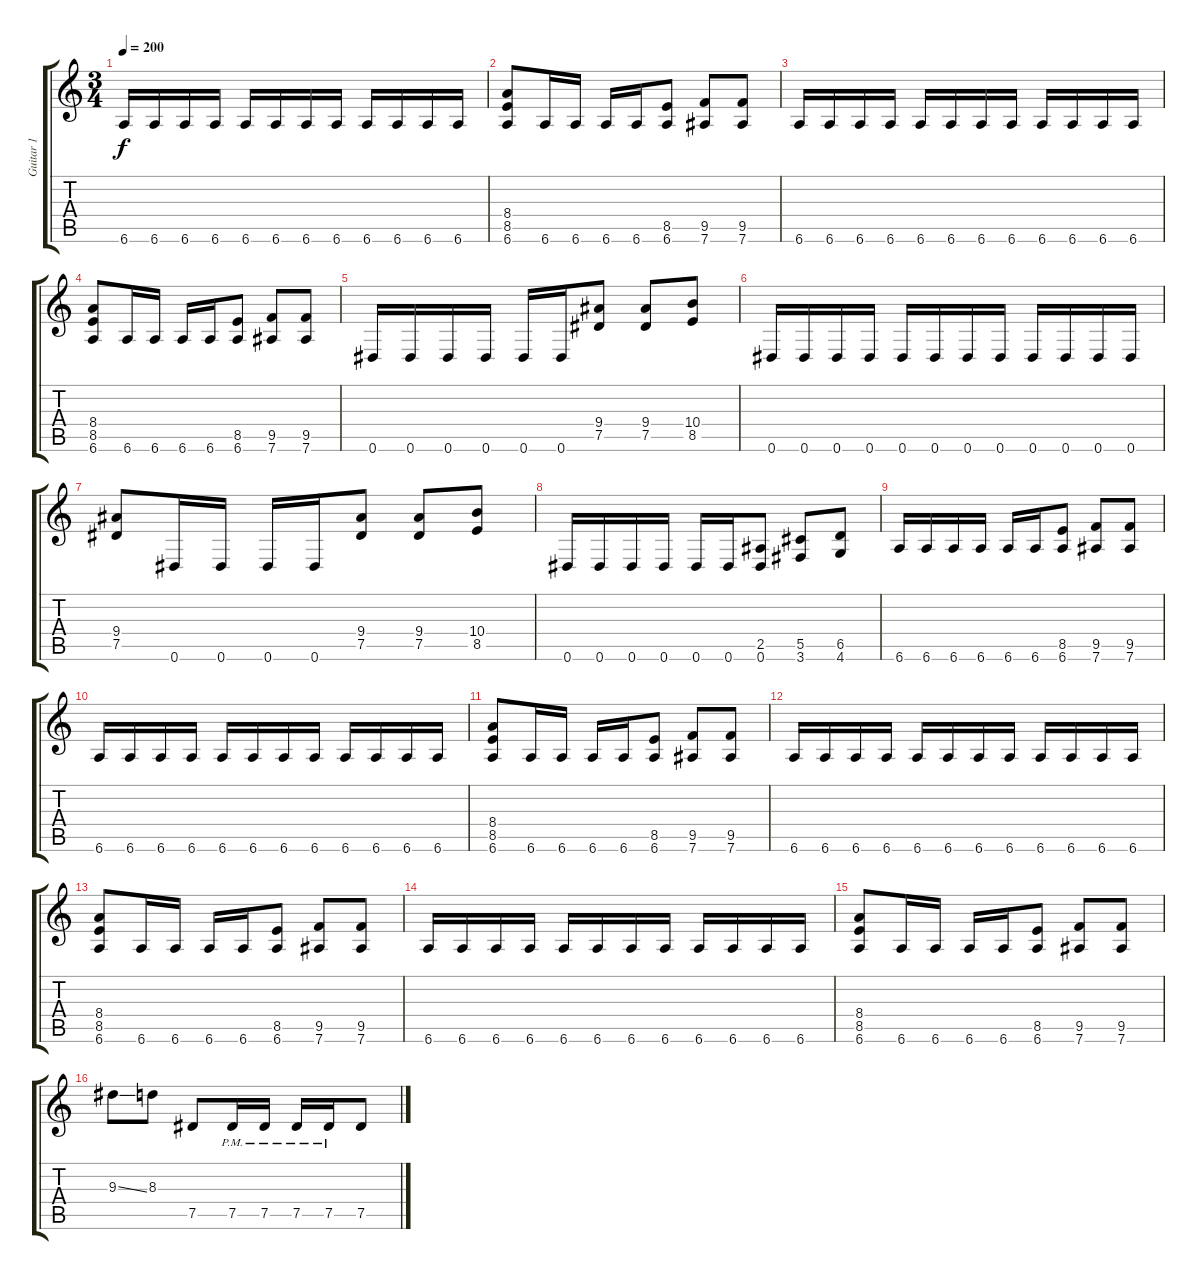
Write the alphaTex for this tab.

\track ("Guitar 1" "Guitar 1") {instrument distortionguitar}
\staff {score tabs}
\tuning (Eb4 Bb3 Gb3 Db3 Ab2 Eb2) {hide}
\ts (3 4)
\tempo 200
\clef g2
\ks c
6.6.16{dy f} 6.6.16 6.6.16 6.6.16 6.6.16 6.6.16 6.6.16 6.6.16 6.6.16 6.6.16 6.6.16 6.6.16 |
(8.4 8.5 6.6).8 6.6.16 6.6.16 6.6.16 6.6.16 (8.5 6.6).8 (9.5 7.6).8 (9.5 7.6).8 |
6.6.16 6.6.16 6.6.16 6.6.16 6.6.16 6.6.16 6.6.16 6.6.16 6.6.16 6.6.16 6.6.16 6.6.16 |
(8.4 8.5 6.6).8 6.6.16 6.6.16 6.6.16 6.6.16 (8.5 6.6).8 (9.5 7.6).8 (9.5 7.6).8 |
0.6.16 0.6.16 0.6.16 0.6.16 0.6.16 0.6.16 (9.4 7.5).8 (9.4 7.5).8 (10.4 8.5).8 |
0.6.16 0.6.16 0.6.16 0.6.16 0.6.16 0.6.16 0.6.16 0.6.16 0.6.16 0.6.16 0.6.16 0.6.16 |
(9.4 7.5).8 0.6.16 0.6.16 0.6.16 0.6.16 (9.4 7.5).8 (9.4 7.5).8 (10.4 8.5).8 |
0.6.16 0.6.16 0.6.16 0.6.16 0.6.16 0.6.16 (2.5 0.6).8 (5.5 3.6).8 (6.5 4.6).8 |
6.6.16 6.6.16 6.6.16 6.6.16 6.6.16 6.6.16 (8.5 6.6).8 (9.5 7.6).8 (9.5 7.6).8 |
6.6.16 6.6.16 6.6.16 6.6.16 6.6.16 6.6.16 6.6.16 6.6.16 6.6.16 6.6.16 6.6.16 6.6.16 |
(8.4 8.5 6.6).8 6.6.16 6.6.16 6.6.16 6.6.16 (8.5 6.6).8 (9.5 7.6).8 (9.5 7.6).8 |
6.6.16 6.6.16 6.6.16 6.6.16 6.6.16 6.6.16 6.6.16 6.6.16 6.6.16 6.6.16 6.6.16 6.6.16 |
(8.4 8.5 6.6).8 6.6.16 6.6.16 6.6.16 6.6.16 (8.5 6.6).8 (9.5 7.6).8 (9.5 7.6).8 |
6.6.16 6.6.16 6.6.16 6.6.16 6.6.16 6.6.16 6.6.16 6.6.16 6.6.16 6.6.16 6.6.16 6.6.16 |
(8.4 8.5 6.6).8 6.6.16 6.6.16 6.6.16 6.6.16 (8.5 6.6).8 (9.5 7.6).8 (9.5 7.6).8 |
9.3{ss}.8 8.3.8 7.5.8 7.5{pm}.16 7.5{pm}.16 7.5{pm}.16 7.5{pm}.16 7.5.8
